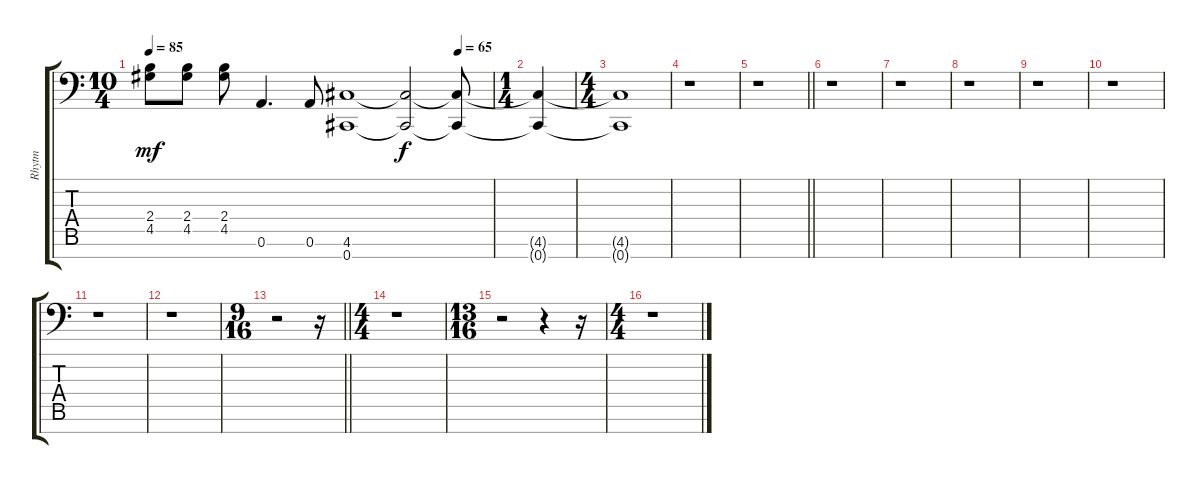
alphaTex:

\track ("Rhytm" "Rhytm") {instrument distortionguitar}
\staff {score tabs}
\tuning (B3 G3 D3 A2 E2 A1 Db1) {hide}
\ts (10 4)
\tempo 85
\tempo (65 0.9)
\clef f4
\ks c
(2.4 4.5).8{dy mf} (2.4 4.5).8 (2.4 4.5).8 0.6.4{d} 0.6.8 (4.6 0.7).1{volume 0} (4.6{t} 0.7{t}).2{dy f} (4.6{t} 0.7{t}).8 |
\ts (1 4)
(4.6{t} 0.7{t}).4 |
\ts (4 4)
(4.6{t} 0.7{t}).1 |
r.1 |
\barLineRight lightlight
r.1 |
\section ("" "")
r.1 |
r.1 |
r.1 |
r.1 |
r.1 |
r.1 |
r.1 |
\ts (9 16)
\barLineRight lightlight
r.2 r.16 |
\ts (4 4)
\section ("" "")
r.1 |
\ts (13 16)
r.2 r.4 r.16 |
\ts (4 4)
r.1
